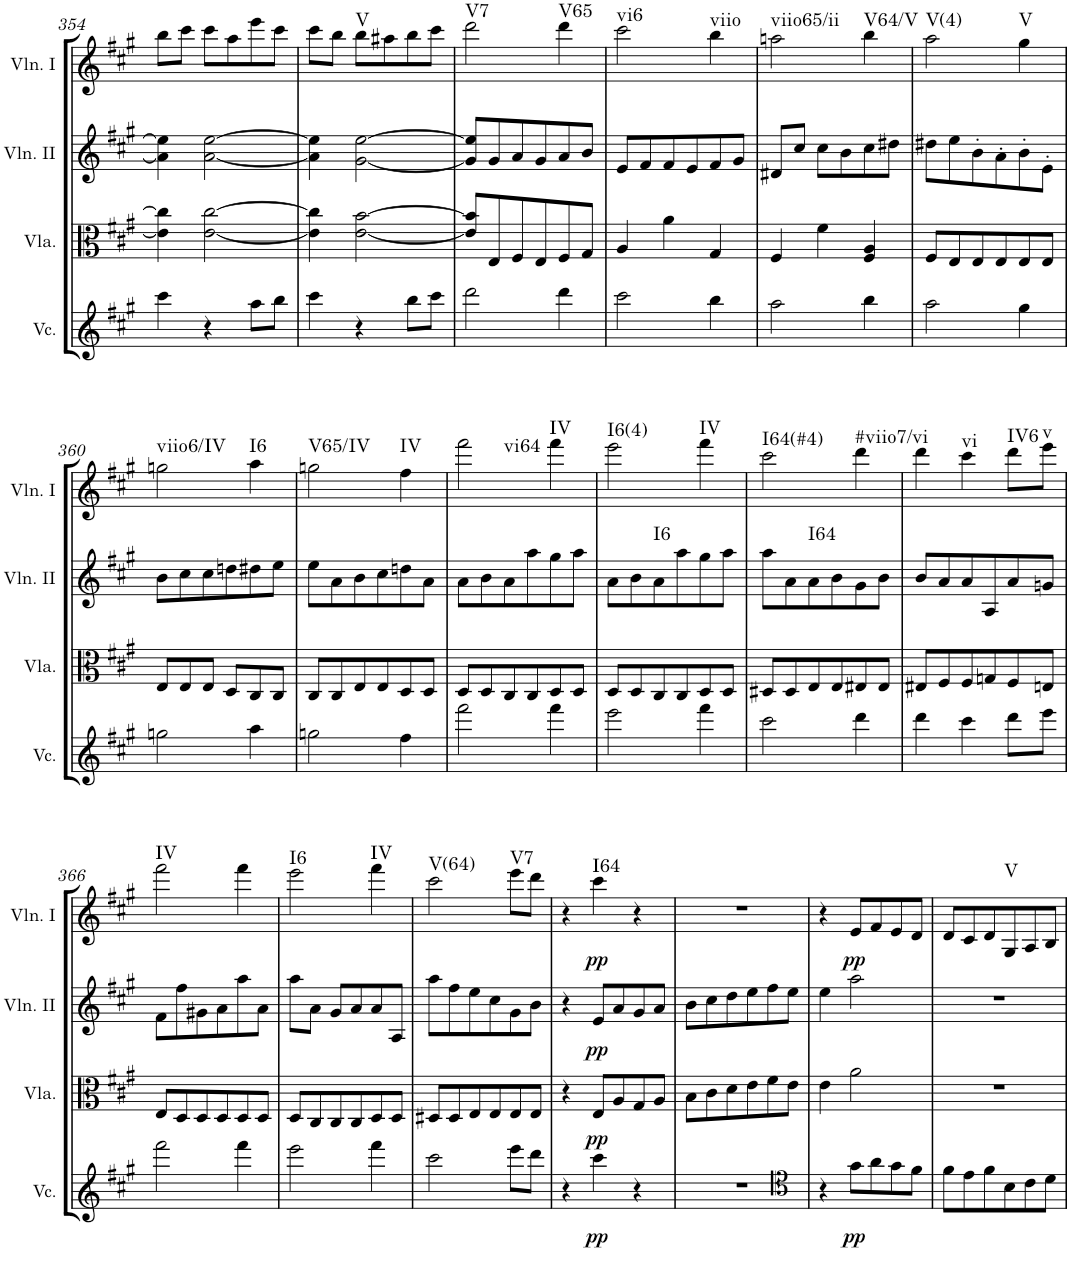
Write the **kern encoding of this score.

**kern	**dynam	**kern	**dynam	**kern	**dynam	**harte	**kern	**dynam	**harte
*part4	*part4	*part3	*part3	*part2	*part2	*part2	*part1	*part1	*part1
*staff4	*staff4	*staff3	*staff3	*staff2	*staff2	*	*staff1	*staff1	*
*I"Violoncello	*	*I"Viola	*	*I"Violin II	*	*	*I"Violin I	*	*
*I'Vc.	*	*I'Vla.	*	*I'Vln. II	*	*	*I'Vln. I	*	*
!!LO:PB:g=z
*clefG2	*	*clefC3	*	*clefG2	*	*	*clefG2	*	*
*k[f#c#g#]	*	*k[f#c#g#]	*	*k[f#c#g#]	*	*	*k[f#c#g#]	*	*
*M3/4	*	*M3/4	*	*M3/4	*	*	*M3/4	*	*
=354	=354	=354	=354	=354	=354	=354	=354	=354	=354
4ccc#\	.	4e\] 4cc#\]	.	4a\] 4ee\]	.	.	8bb\L	.	.
.	.	.	.	.	.	.	8ccc#\J	.	.
4r	.	[2e\ [2cc#\	.	[2a\ [2ee\	.	.	8ccc#\L	.	.
.	.	.	.	.	.	.	8aa\	.	.
8aa\L	.	.	.	.	.	.	8eee\	.	.
8bb\J	.	.	.	.	.	.	8ccc#\J	.	.
=355	=355	=355	=355	=355	=355	=355	=355	=355	=355
4ccc#\	.	4e\] 4cc#\]	.	4a\] 4ee\]	.	.	8ccc#\L	.	.
.	.	.	.	.	.	.	8bb\J	.	.
!	!	!	!	!	!	!	!	!	!LO:H:kt=V
4r	.	[2e\ [2b\	.	[2g#\ [2ee\	.	.	8bb\L	.	N
.	.	.	.	.	.	.	8aa#X\	.	.
8bb\L	.	.	.	.	.	.	8bb\	.	.
8ccc#\J	.	.	.	.	.	.	8ccc#\J	.	.
=356	=356	=356	=356	=356	=356	=356	=356	=356	=356
!	!	!	!	!	!	!	!	!	!LO:H:kt=V7
2ddd\	.	8e/] 8b/]L	.	8g#/] 8ee/]L	.	.	2ddd\	.	N
.	.	8E/	.	8g#/	.	.	.	.	.
.	.	8F#/	.	8a/	.	.	.	.	.
.	.	8E/	.	8g#/	.	.	.	.	.
!	!	!	!	!	!	!	!	!	!LO:H:kt=V65
4ddd\	.	8F#/	.	8a/	.	.	4ddd\	.	N
.	.	8G#/J	.	8b/J	.	.	.	.	.
=357	=357	=357	=357	=357	=357	=357	=357	=357	=357
!	!	!	!	!	!	!	!	!	!LO:H:kt=vi6
2ccc#\	.	4A/	.	8e/L	.	.	2ccc#\	.	N
.	.	.	.	8f#/	.	.	.	.	.
.	.	4a\	.	8f#/	.	.	.	.	.
.	.	.	.	8e/	.	.	.	.	.
!	!	!	!	!	!	!	!	!	!LO:H:kt=viio
4bb\	.	4G#/	.	8f#/	.	.	4bb\	.	N
.	.	.	.	8g#/J	.	.	.	.	.
=358	=358	=358	=358	=358	=358	=358	=358	=358	=358
!	!	!	!	!	!	!	!	!	!LO:H:kt=viio65/ii
2aa\	.	4F#/	.	8d#X/L	.	.	2aan\	.	N
.	.	.	.	8cc#/J	.	.	.	.	.
.	.	4f#\	.	8cc#\L	.	.	.	.	.
.	.	.	.	8b\	.	.	.	.	.
!	!	!	!	!	!	!	!	!	!LO:H:kt=V64/V
4bb\	.	4F#/ 4A/	.	8cc#\	.	.	4bb\	.	N
.	.	.	.	8dd#X\J	.	.	.	.	.
=359	=359	=359	=359	=359	=359	=359	=359	=359	=359
!	!	!	!	!	!	!	!	!	!LO:H:kt=V(4)
2aa\	.	8F#/L	.	8dd#X\L	.	.	2aa\	.	N
.	.	8E/	.	8ee\	.	.	.	.	.
.	.	8E/	.	8b'\	.	.	.	.	.
.	.	8E/	.	8a'\	.	.	.	.	.
!	!	!	!	!	!	!	!	!	!LO:H:kt=V
4gg#\	.	8E/	.	8b'\	.	.	4gg#\	.	N
.	.	8E/J	.	8e'\J	.	.	.	.	.
!!LO:LB:g=z
=360	=360	=360	=360	=360	=360	=360	=360	=360	=360
!	!	!	!	!	!	!	!	!	!LO:H:kt=viio6/IV
2ggn\	.	8E/L	.	8b\L	.	.	2ggn\	.	N
.	.	8E/	.	8cc#\	.	.	.	.	.
.	.	8E/J	.	8cc#\	.	.	.	.	.
.	.	8D/L	.	8ddn\	.	.	.	.	.
!	!	!	!	!	!	!	!	!	!LO:H:kt=I6
4aa\	.	8C#/	.	8dd#X\	.	.	4aa\	.	N
.	.	8C#/J	.	8ee\J	.	.	.	.	.
=361	=361	=361	=361	=361	=361	=361	=361	=361	=361
!	!	!	!	!	!	!	!	!	!LO:H:kt=V65/IV
2ggn\	.	8C#/L	.	8ee\L	.	.	2ggn\	.	N
.	.	8C#/	.	8a\	.	.	.	.	.
.	.	8E/	.	8b\	.	.	.	.	.
.	.	8E/	.	8cc#\	.	.	.	.	.
!	!	!	!	!	!	!	!	!	!LO:H:kt=IV
4ff#\	.	8D/	.	8ddn\	.	.	4ff#\	.	N
.	.	8D/J	.	8a\J	.	.	.	.	.
=362	=362	=362	=362	=362	=362	=362	=362	=362	=362
!	!	!	!	!	!	!	!	!	!LO:H:kt=vi64
2fff#\	.	8D/L	.	8a\L	.	.	2fff#\	.	N
.	.	8D/	.	8b\	.	.	.	.	.
.	.	8C#/	.	8a\	.	.	.	.	.
.	.	8C#/	.	8aa\	.	.	.	.	.
!	!	!	!	!	!	!	!	!	!LO:H:kt=IV
4fff#\	.	8D/	.	8gg#\	.	.	4fff#\	.	N
.	.	8D/J	.	8aa\J	.	.	.	.	.
=363	=363	=363	=363	=363	=363	=363	=363	=363	=363
!	!	!	!	!	!	!	!	!	!LO:H:kt=I6(4)
2eee\	.	8D/L	.	8a\L	.	.	2eee\	.	N
.	.	8D/	.	8b\	.	.	.	.	.
!	!	!	!	!	!	!LO:H:kt=I6	!	!	!
.	.	8C#/	.	8a\	.	N	.	.	.
.	.	8C#/	.	8aa\	.	.	.	.	.
!	!	!	!	!	!	!	!	!	!LO:H:kt=IV
4fff#\	.	8D/	.	8gg#\	.	.	4fff#\	.	N
.	.	8D/J	.	8aa\J	.	.	.	.	.
=364	=364	=364	=364	=364	=364	=364	=364	=364	=364
!	!	!	!	!	!	!	!	!	!LO:H:kt=I64(#4)
2ccc#\	.	8D#X/L	.	8aa\L	.	.	2ccc#\	.	N
.	.	8D#/	.	8a\	.	.	.	.	.
!	!	!	!	!	!	!LO:H:kt=I64	!	!	!
.	.	8E/	.	8a\	.	N	.	.	.
.	.	8E/	.	8b\	.	.	.	.	.
!	!	!	!	!	!	!	!	!	!LO:H:kt=#viio7/vi
4ddd\	.	8E#X/	.	8g#\	.	.	4ddd\	.	N
.	.	8E#/J	.	8b\J	.	.	.	.	.
=365	=365	=365	=365	=365	=365	=365	=365	=365	=365
4ddd\	.	8E#X/L	.	8b/L	.	.	4ddd\	.	.
.	.	8F#/	.	8a/	.	.	.	.	.
!	!	!	!	!	!	!	!	!	!LO:H:kt=vi
4ccc#\	.	8F#/	.	8a/	.	.	4ccc#\	.	N
.	.	8Gn/	.	8A/	.	.	.	.	.
!	!	!	!	!	!	!	!	!	!LO:H:kt=IV6
8ddd\L	.	8F#/	.	8a/	.	.	8ddd\L	.	N
!	!	!	!	!	!	!	!	!	!LO:H:kt=v
8eee\J	.	8En/J	.	8gn/J	.	.	8eee\J	.	N
!!LO:LB:g=z
=366	=366	=366	=366	=366	=366	=366	=366	=366	=366
!	!	!	!	!	!	!	!	!	!LO:H:kt=IV
2fff#\	.	8E/L	.	8f#\L	.	.	2fff#\	.	N
.	.	8D/	.	8ff#\	.	.	.	.	.
.	.	8D/	.	8g#X\	.	.	.	.	.
.	.	8D/	.	8a\	.	.	.	.	.
4fff#\	.	8D/	.	8aa\	.	.	4fff#\	.	.
.	.	8D/J	.	8a\J	.	.	.	.	.
=367	=367	=367	=367	=367	=367	=367	=367	=367	=367
!	!	!	!	!	!	!	!	!	!LO:H:kt=I6
2eee\	.	8D/L	.	8aa\L	.	.	2eee\	.	N
.	.	8C#/	.	8a\J	.	.	.	.	.
.	.	8C#/	.	8g#/L	.	.	.	.	.
.	.	8C#/	.	8a/	.	.	.	.	.
!	!	!	!	!	!	!	!	!	!LO:H:kt=IV
4fff#\	.	8D/	.	8a/	.	.	4fff#\	.	N
.	.	8D/J	.	8A/J	.	.	.	.	.
=368	=368	=368	=368	=368	=368	=368	=368	=368	=368
!	!	!	!	!	!	!	!	!	!LO:H:kt=V(64)
2ccc#\	.	8D#X/L	.	8aa\L	.	.	2ccc#\	.	N
.	.	8D#/	.	8ff#\	.	.	.	.	.
.	.	8E/	.	8ee\	.	.	.	.	.
.	.	8E/	.	8cc#\	.	.	.	.	.
!	!	!	!	!	!	!	!	!	!LO:H:kt=V7
8eee\L	.	8E/	.	8g#\	.	.	8eee\L	.	N
8ddd\J	.	8E/J	.	8b\J	.	.	8ddd\J	.	.
=369	=369	=369	=369	=369	=369	=369	=369	=369	=369
4r	.	4r	.	4r	.	.	4r	.	.
!	!LO:DY:b	!	!LO:DY:b	!	!LO:DY:b	!	!	!LO:DY:b	!LO:H:kt=I64
4ccc#\	pp	8E/L	pp	8e/L	pp	.	4ccc#\	pp	N
.	.	8A/	.	8a/	.	.	.	.	.
4r	.	8G#/	.	8g#/	.	.	4r	.	.
.	.	8A/J	.	8a/J	.	.	.	.	.
=370	=370	=370	=370	=370	=370	=370	=370	=370	=370
2.r	.	8B\L	.	8b\L	.	.	2.r	.	.
.	.	8c#\	.	8cc#\	.	.	.	.	.
.	.	8d\	.	8dd\	.	.	.	.	.
.	.	8e\	.	8ee\	.	.	.	.	.
.	.	8f#\	.	8ff#\	.	.	.	.	.
*clefC4	*	*	*	*	*	*	*	*	*
.	.	8e\J	.	8ee\J	.	.	.	.	.
=371	=371	=371	=371	=371	=371	=371	=371	=371	=371
4r	.	4e\	.	4ee\	.	.	4r	.	.
!	!LO:DY:b	!	!	!	!	!	!	!LO:DY:b	!
8g#\L	pp	2a\	.	2aa\	.	.	8e/L	pp	.
8a\	.	.	.	.	.	.	8f#/	.	.
8g#\	.	.	.	.	.	.	8e/	.	.
8f#\J	.	.	.	.	.	.	8d/J	.	.
=372	=372	=372	=372	=372	=372	=372	=372	=372	=372
8f#\L	.	2.r	.	2.r	.	.	8d/L	.	.
8e\	.	.	.	.	.	.	8c#/	.	.
8f#\	.	.	.	.	.	.	8d/	.	.
!	!	!	!	!	!	!	!	!	!LO:H:kt=V
8B\	.	.	.	.	.	.	8G#/	.	N
8c#\	.	.	.	.	.	.	8A/	.	.
8d\J	.	.	.	.	.	.	8B/J	.	.
=	=	=	=	=	=	=	=	=	=
*-	*-	*-	*-	*-	*-	*-	*-	*-	*-
